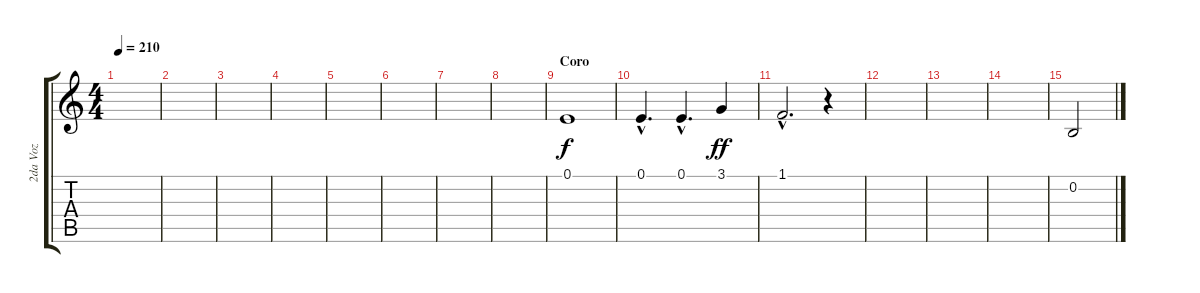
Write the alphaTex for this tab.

\track ("2da Voz" "2da Voz") {instrument tenorsax}
\staff {score tabs}
\tuning (E4 B3 G3 D3 A2 E2) {hide}
\ts (4 4)
\tempo 210
\clef g2
\ks c
|
|
|
|
|
|
|
|
\section ("" "Coro")
0.1.1{dy f} |
0.1{hac}.4{d} 0.1{hac}.4{d} 3.1.4{dy ff} |
1.1{hac}.2{d} r.4 |
|
|
|
0.2.2
